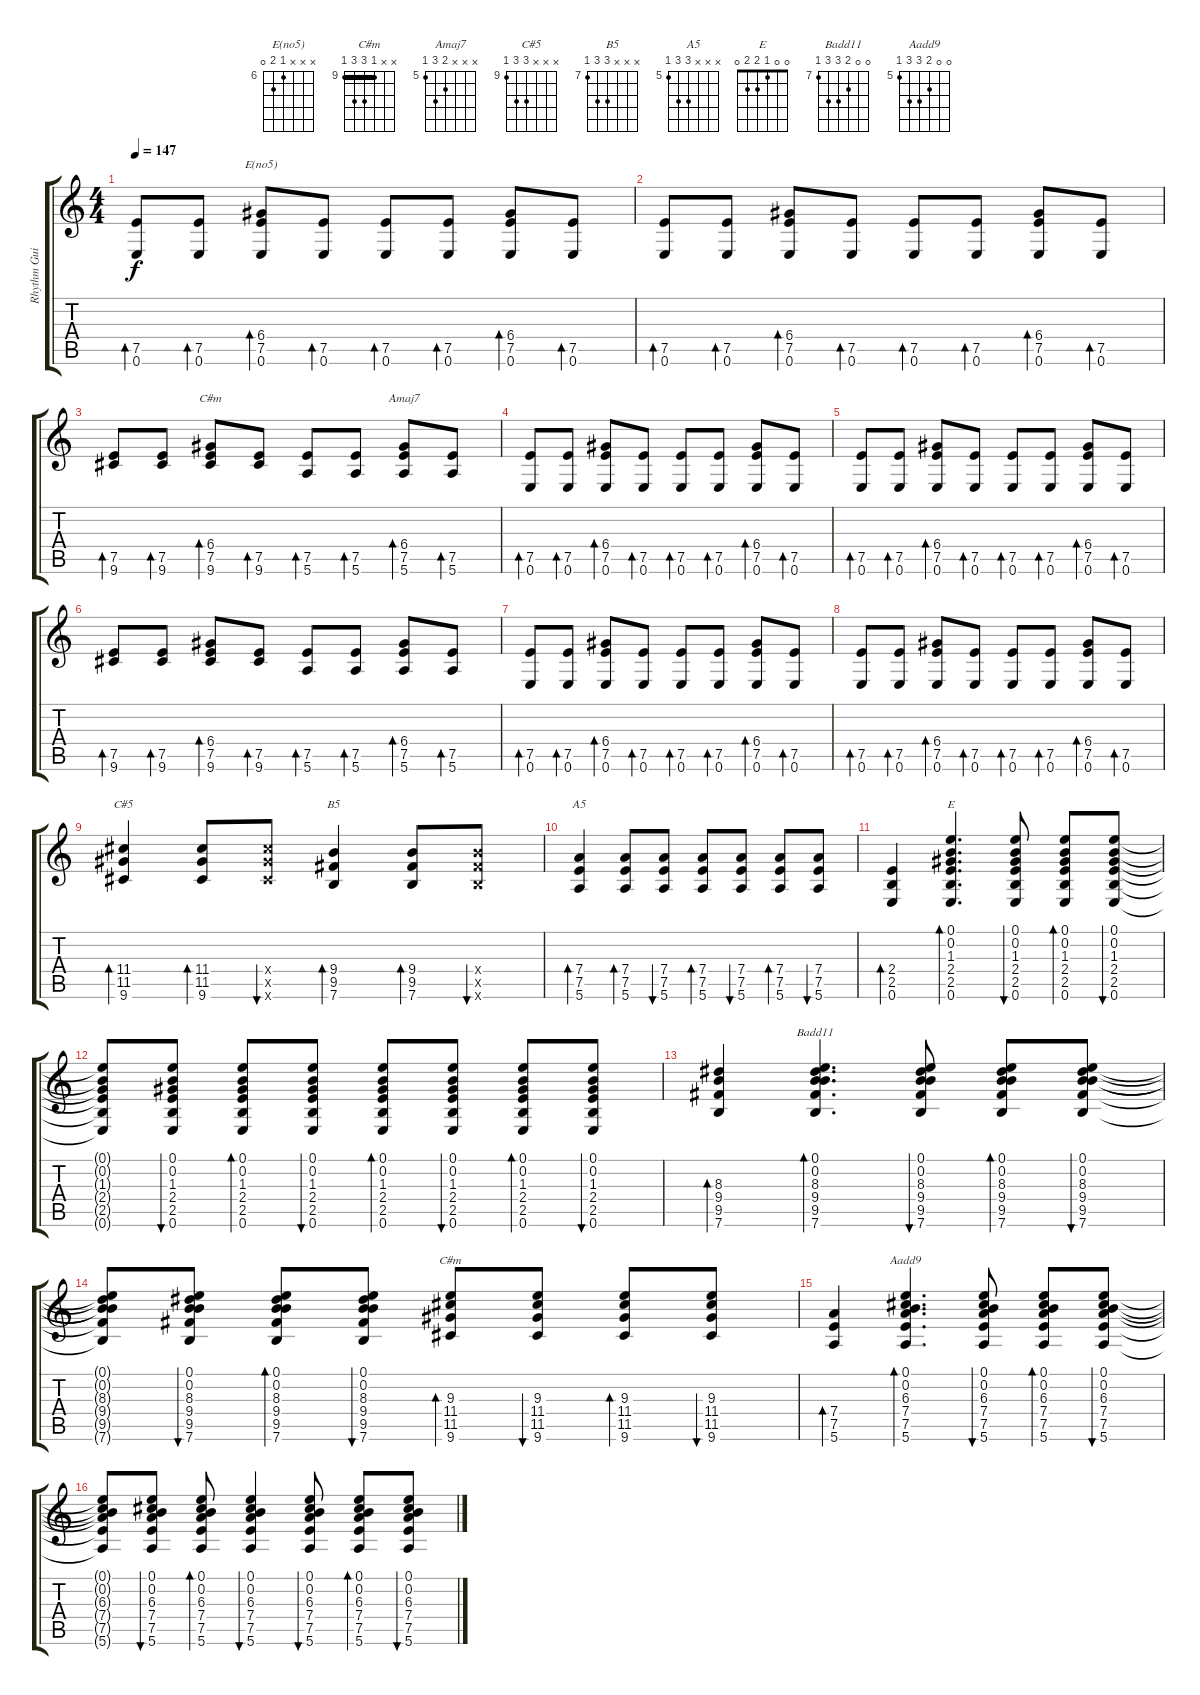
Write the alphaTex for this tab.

\track ("Rhythm Guitar" "Rhythm Gui") {instrument acousticguitarsteel}
\staff {score tabs}
\tuning (E4 B3 G3 D3 A2 E2) {hide}
\chord ("E(no5)" x x x 6 7 0) {firstfret 6}
\chord ("C#m" x x x 6 7 9) {firstfret 6}
\chord ("Amaj7" x x x 6 7 5) {firstfret 5}
\chord ("C#5" x x x 11 11 9) {firstfret 9}
\chord ("B5" x x x 9 9 7) {firstfret 7}
\chord ("A5" x x x 7 7 5) {firstfret 5}
\chord ("E" 0 0 1 2 2 0)
\chord ("Badd11" 0 0 8 9 9 7) {firstfret 7}
\chord ("C#m" x x 9 11 11 9) {firstfret 9 barre 9}
\chord ("Aadd9" 0 0 6 7 7 5) {firstfret 5}
\ts (4 4)
\tempo 147
\clef g2
\ks c
(7.5 0.6).8{bd 30 dy f} (7.5 0.6).8{bd 30} (6.4 7.5 0.6).8{bd 30 ch "E(no5)"} (7.5 0.6).8{bd 30} (7.5 0.6).8{bd 30} (7.5 0.6).8{bd 30} (6.4 7.5 0.6).8{bd 30} (7.5 0.6).8{bd 30} |
(7.5 0.6).8{bd 30} (7.5 0.6).8{bd 30} (6.4 7.5 0.6).8{bd 30} (7.5 0.6).8{bd 30} (7.5 0.6).8{bd 30} (7.5 0.6).8{bd 30} (6.4 7.5 0.6).8{bd 30} (7.5 0.6).8{bd 30} |
(7.5 9.6).8{bd 30} (7.5 9.6).8{bd 30} (6.4 7.5 9.6).8{bd 30 ch "C#m"} (7.5 9.6).8{bd 30} (7.5 5.6).8{bd 30} (7.5 5.6).8{bd 30} (6.4 7.5 5.6).8{bd 30 ch "Amaj7"} (7.5 5.6).8{bd 30} |
(7.5 0.6).8{bd 30} (7.5 0.6).8{bd 30} (6.4 7.5 0.6).8{bd 30} (7.5 0.6).8{bd 30} (7.5 0.6).8{bd 30} (7.5 0.6).8{bd 30} (6.4 7.5 0.6).8{bd 30} (7.5 0.6).8{bd 30} |
(7.5 0.6).8{bd 30} (7.5 0.6).8{bd 30} (6.4 7.5 0.6).8{bd 30} (7.5 0.6).8{bd 30} (7.5 0.6).8{bd 30} (7.5 0.6).8{bd 30} (6.4 7.5 0.6).8{bd 30} (7.5 0.6).8{bd 30} |
(7.5 9.6).8{bd 30} (7.5 9.6).8{bd 30} (6.4 7.5 9.6).8{bd 30} (7.5 9.6).8{bd 30} (7.5 5.6).8{bd 30} (7.5 5.6).8{bd 30} (6.4 7.5 5.6).8{bd 30} (7.5 5.6).8{bd 30} |
(7.5 0.6).8{bd 30} (7.5 0.6).8{bd 30} (6.4 7.5 0.6).8{bd 30} (7.5 0.6).8{bd 30} (7.5 0.6).8{bd 30} (7.5 0.6).8{bd 30} (6.4 7.5 0.6).8{bd 30} (7.5 0.6).8{bd 30} |
(7.5 0.6).8{bd 30} (7.5 0.6).8{bd 30} (6.4 7.5 0.6).8{bd 30} (7.5 0.6).8{bd 30} (7.5 0.6).8{bd 30} (7.5 0.6).8{bd 30} (6.4 7.5 0.6).8{bd 30} (7.5 0.6).8{bd 30} |
(11.4 11.5 9.6).4{bd 30 ch "C#5"} (11.4 11.5 9.6).8{bd 30} (11.4{x} 11.5{x} 9.6{x}).8{bu 30} (9.4 9.5 7.6).4{bd 30 ch "B5"} (9.4 9.5 7.6).8{bd 30} (9.4{x} 9.5{x} 7.6{x}).8{bu 30} |
(7.4 7.5 5.6).4{bd 30 ch "A5"} (7.4 7.5 5.6).8{bd 30} (7.4 7.5 5.6).8{bu 30} (7.4 7.5 5.6).8{bd 30} (7.4 7.5 5.6).8{bu 30} (7.4 7.5 5.6).8{bd 30} (7.4 7.5 5.6).8{bu 30} |
(2.4 2.5 0.6).4{bd 30} (0.1 0.2 1.3 2.4 2.5 0.6).4{d bd 30 ch "E"} (0.1 0.2 1.3 2.4 2.5 0.6).8{bu 30} (0.1 0.2 1.3 2.4 2.5 0.6).8{bd 30} (0.1 0.2 1.3 2.4 2.5 0.6).8{bu 30} |
(0.1{t} 0.2{t} 1.3{t} 2.4{t} 2.5{t} 0.6{t}).8 (0.1 0.2 1.3 2.4 2.5 0.6).8{bu 30} (0.1 0.2 1.3 2.4 2.5 0.6).8{bd 30} (0.1 0.2 1.3 2.4 2.5 0.6).8{bu 30} (0.1 0.2 1.3 2.4 2.5 0.6).8{bd 30} (0.1 0.2 1.3 2.4 2.5 0.6).8{bu 30} (0.1 0.2 1.3 2.4 2.5 0.6).8{bd 30} (0.1 0.2 1.3 2.4 2.5 0.6).8{bu 30} |
(8.3 9.4 9.5 7.6).4{bd 30} (0.1 0.2 8.3 9.4 9.5 7.6).4{d bd 30 ch "Badd11"} (0.1 0.2 8.3 9.4 9.5 7.6).8{bu 30} (0.1 0.2 8.3 9.4 9.5 7.6).8{bd 30} (0.1 0.2 8.3 9.4 9.5 7.6).8{bu 30} |
(0.1{t} 0.2{t} 8.3{t} 9.4{t} 9.5{t} 7.6{t}).8 (0.1 0.2 8.3 9.4 9.5 7.6).8{bu 30} (0.1 0.2 8.3 9.4 9.5 7.6).8{bd 30} (0.1 0.2 8.3 9.4 9.5 7.6).8{bu 30} (9.3 11.4 11.5 9.6).8{bd 30 ch "C#m"} (9.3 11.4 11.5 9.6).8{bu 30} (9.3 11.4 11.5 9.6).8{bd 30} (9.3 11.4 11.5 9.6).8{bu 30} |
(7.4 7.5 5.6).4{bd 30} (0.1 0.2 6.3 7.4 7.5 5.6).4{d bd 30 ch "Aadd9"} (0.1 0.2 6.3 7.4 7.5 5.6).8{bu 30} (0.1 0.2 6.3 7.4 7.5 5.6).8{bd 30} (0.1 0.2 6.3 7.4 7.5 5.6).8{bu 30} |
(0.1{t} 0.2{t} 6.3{t} 7.4{t} 7.5{t} 5.6{t}).8 (0.1 0.2 6.3 7.4 7.5 5.6).8{bu 30} (0.1 0.2 6.3 7.4 7.5 5.6).8{bd 30} (0.1 0.2 6.3 7.4 7.5 5.6).4{bu 30} (0.1 0.2 6.3 7.4 7.5 5.6).8{bu 30} (0.1 0.2 6.3 7.4 7.5 5.6).8{bd 30} (0.1 0.2 6.3 7.4 7.5 5.6).8{bu 30}
